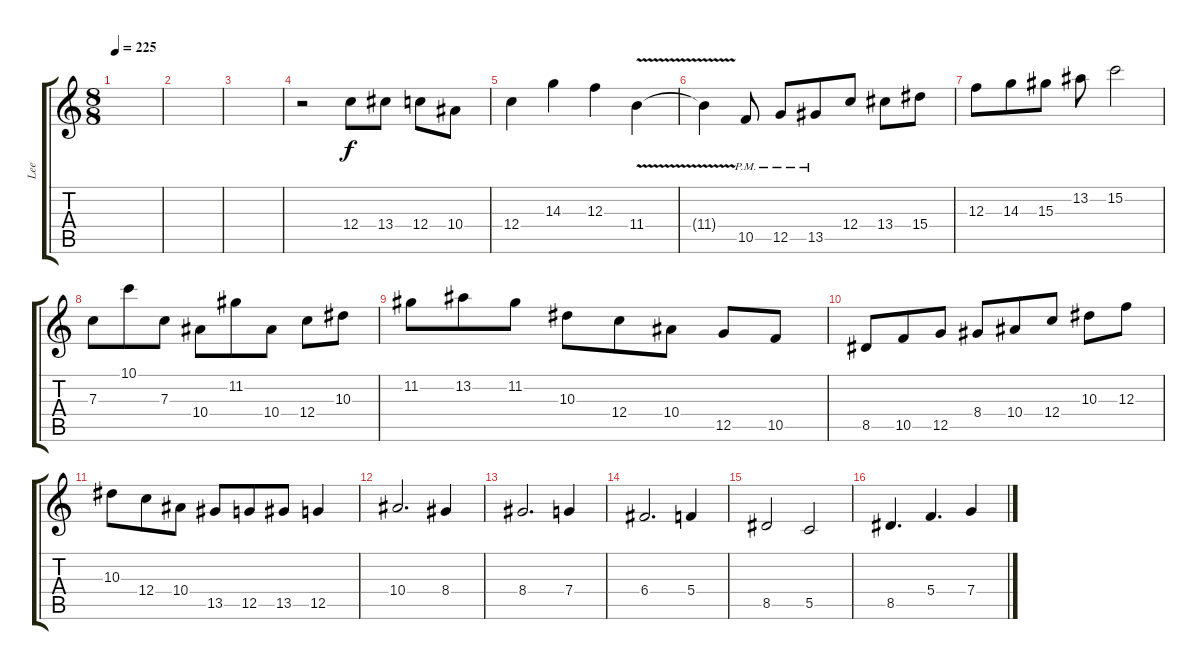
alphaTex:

\track ("Lee" "Lee") {instrument overdrivenguitar}
\staff {score tabs}
\tuning (D4 A3 F3 C3 G2 C2) {hide}
\ts (8 8)
\tempo 225
\clef g2
\ks c
|
|
|
r.2 12.4.8{beam merge} 13.4.8 12.4.8 10.4.8 |
12.4.4 14.3.4 12.3.4 11.4{v}.4 |
11.4{t}.4 10.5{pm}.8 12.5{pm}.8 13.5{pm}.8 12.4.8 13.4.8 15.4.8 |
12.3.8 14.3.8 15.3.8 13.2.8 15.2.2 |
7.3.8{balance 0} 10.1.8 7.3.8 10.4.8 11.2.8 10.4.8 12.4.8 10.3.8 |
11.2.8 13.2.8 11.2.8 10.3.8 12.4.8 10.4.8 12.5.8 10.5.8 |
8.5.8 10.5.8 12.5.8 8.4.8 10.4.8 12.4.8 10.3.8 12.3.8 |
10.3.8 12.4.8 10.4.8 13.5.8 12.5.8 13.5.8 12.5.4 |
10.4.2{d balance 8} 8.4.4 |
8.4.2{d} 7.4.4 |
6.4.2{d} 5.4.4 |
8.5.2 5.5.2 |
8.5.4{d} 5.4.4{d} 7.4.4
